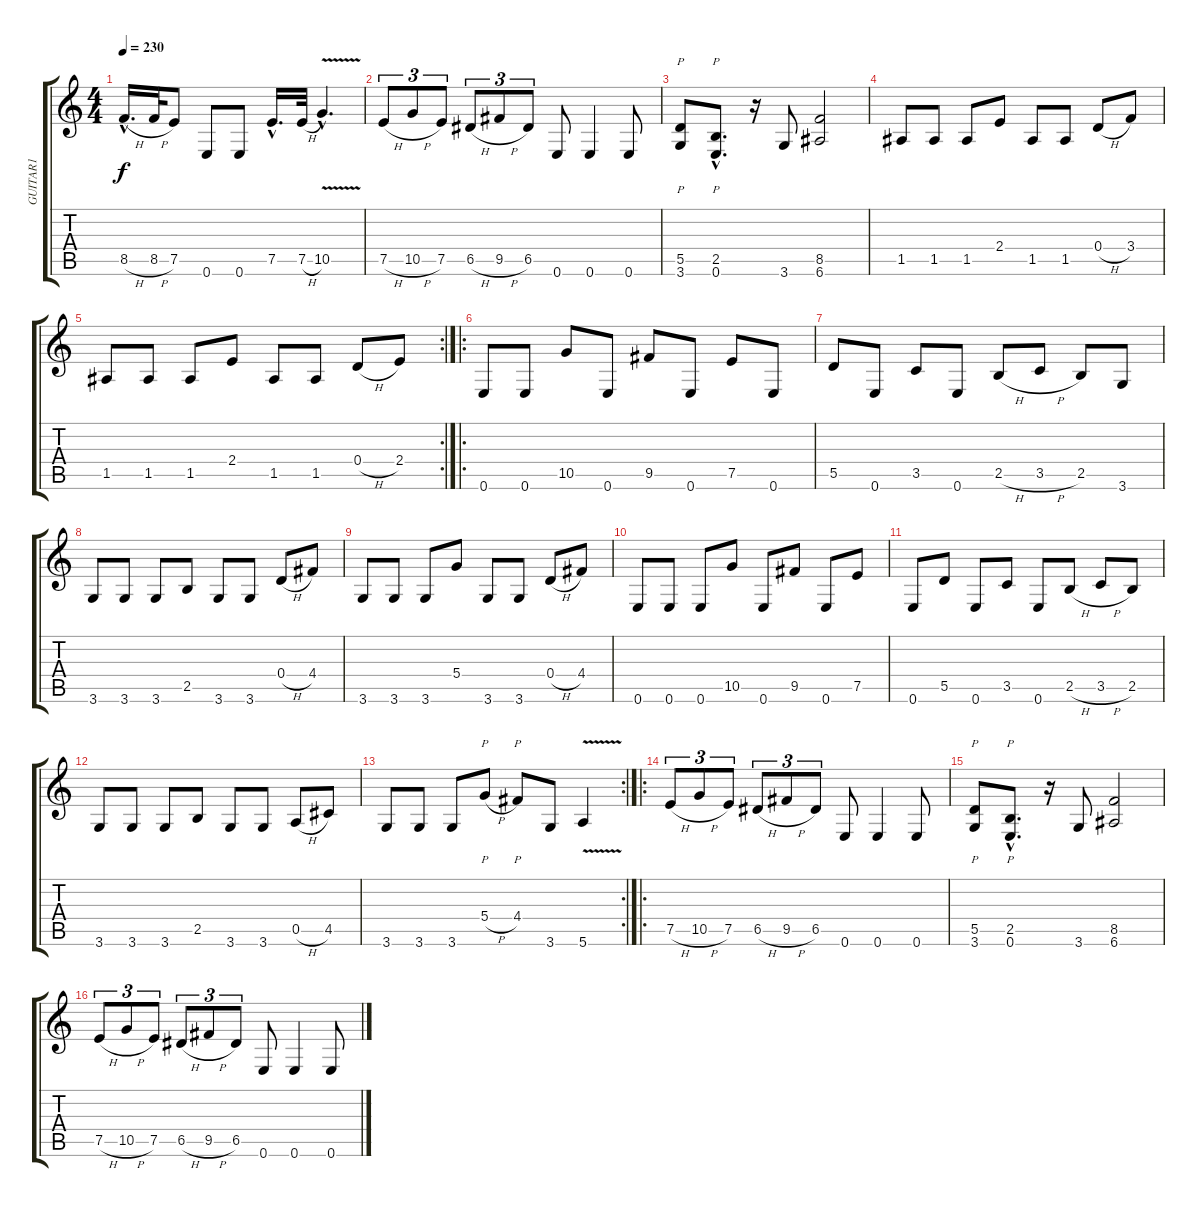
\track ("GUITAR1" "GUITAR1") {instrument distortionguitar}
\staff {score tabs}
\tuning (E4 B3 G3 D3 A2 E2) {hide}
\ts (4 4)
\tempo 230
\clef g2
\ks c
8.5{h hac}.16{d dy f} 8.5{h}.32 7.5.8 0.6.8 0.6.8 7.5{hac}.16{d} 7.5{h}.32 10.5{v hac}.4{d} |
7.5{h}.8{tu (3 2)} 10.5{h}.8{tu (3 2)} 7.5.8{tu (3 2)} 6.5{h}.8{tu (3 2)} 9.5{h}.8{tu (3 2)} 6.5.8{tu (3 2)} 0.6.8 0.6.4 0.6.8 |
(5.5 3.6).8{p} (2.5{hac} 0.6{hac}).8{p d} r.16 3.6.8 (8.5 6.6).2 |
1.5.8 1.5.8 1.5.8 2.4.8 1.5.8 1.5.8 0.4{h}.8 3.4.8 |
\rc 2
1.5.8 1.5.8 1.5.8 2.4.8 1.5.8 1.5.8 0.4{h}.8 2.4.8 |
\ro
0.6.8 0.6.8 10.5.8 0.6.8 9.5.8 0.6.8 7.5.8 0.6.8 |
5.5.8 0.6.8 3.5.8 0.6.8 2.5{h}.8 3.5{h}.8 2.5.8 3.6.8 |
3.6.8 3.6.8 3.6.8 2.5.8 3.6.8 3.6.8 0.4{h}.8 4.4.8 |
3.6.8 3.6.8 3.6.8 5.4.8 3.6.8 3.6.8 0.4{h}.8 4.4.8 |
0.6.8 0.6.8 0.6.8 10.5.8 0.6.8 9.5.8 0.6.8 7.5.8 |
0.6.8 5.5.8 0.6.8 3.5.8 0.6.8 2.5{h}.8 3.5{h}.8 2.5.8 |
3.6.8 3.6.8 3.6.8 2.5.8 3.6.8 3.6.8 0.5{h}.8 4.5.8 |
\rc 2
3.6.8 3.6.8 3.6.8 5.4{h}.8{p} 4.4.8{p} 3.6.8 5.6{v}.4 |
\ro
7.5{h}.8{tu (3 2)} 10.5{h}.8{tu (3 2)} 7.5.8{tu (3 2)} 6.5{h}.8{tu (3 2)} 9.5{h}.8{tu (3 2)} 6.5.8{tu (3 2)} 0.6.8 0.6.4 0.6.8 |
(5.5 3.6).8{p} (2.5{hac} 0.6{hac}).8{p d} r.16 3.6.8 (8.5 6.6).2 |
7.5{h}.8{tu (3 2)} 10.5{h}.8{tu (3 2)} 7.5.8{tu (3 2)} 6.5{h}.8{tu (3 2)} 9.5{h}.8{tu (3 2)} 6.5.8{tu (3 2)} 0.6.8 0.6.4 0.6.8
